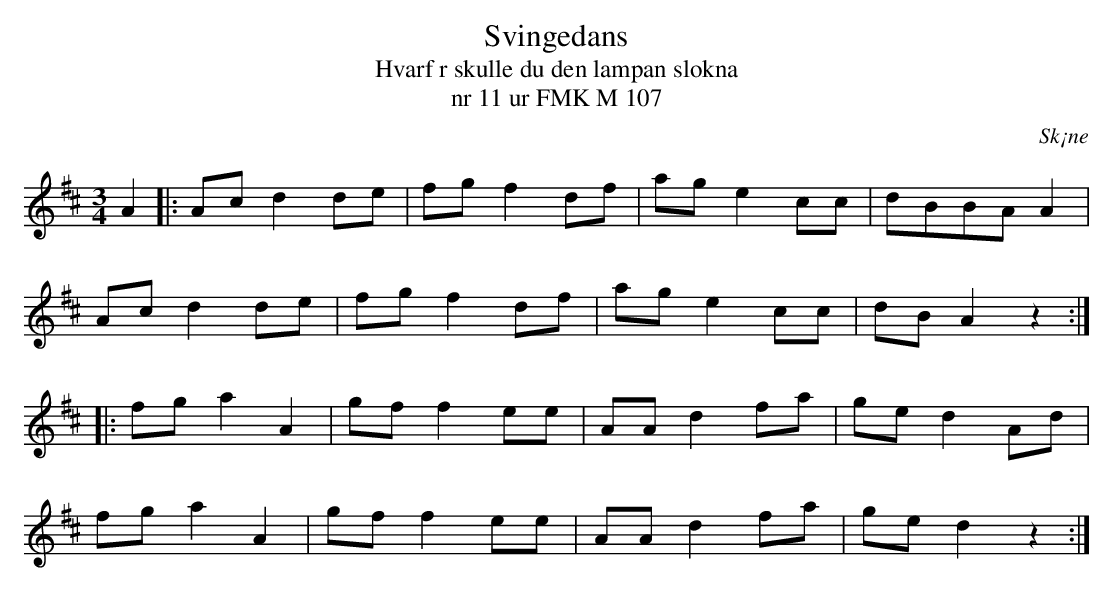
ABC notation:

X:1
T:Svingedans
T:Hvarf r skulle du den lampan slokna
T:nr 11 ur FMK M 107
O:Sk¡ne
M:3/4
L:1/8
K:D
A2 |: Ac d2 de | fg f2 df | ag e2 cc | dBBA A2 |
      Ac d2 de | fg f2 df | ag e2 cc | dB A2 z2 :|
|: fg a2 A2 | gf f2 ee | AA d2 fa | ge d2 Ad |
   fg a2 A2 | gf f2 ee | AA d2 fa | ge d2 z2 :|
